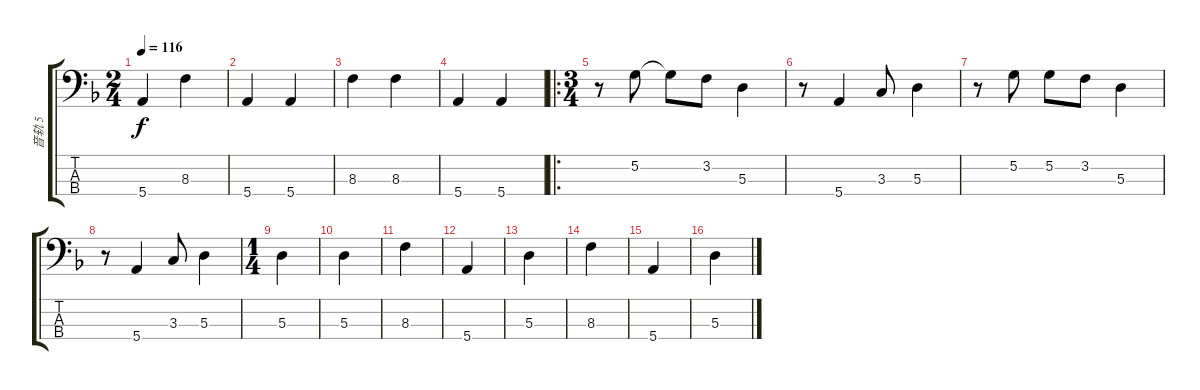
\track ("音轨 5" "音轨 5") {instrument electricbassfinger}
\staff {score tabs}
\tuning (G2 D2 A1 E1) {hide}
\ts (2 4)
\tempo 116
\clef f4
\ks f
5.4.4{dy f} 8.3.4 |
5.4.4 5.4.4 |
8.3.4 8.3.4 |
5.4.4 5.4.4 |
\ro
\ts (3 4)
r.8 5.2.8 5.2{t}.8 3.2.8 5.3.4 |
r.8 5.4.4 3.3.8 5.3.4 |
r.8 5.2.8 5.2.8 3.2.8 5.3.4 |
r.8 5.4.4 3.3.8 5.3.4 |
\ts (1 4)
5.3.4 |
5.3.4 |
8.3.4 |
5.4.4 |
5.3.4 |
8.3.4 |
5.4.4 |
5.3.4
